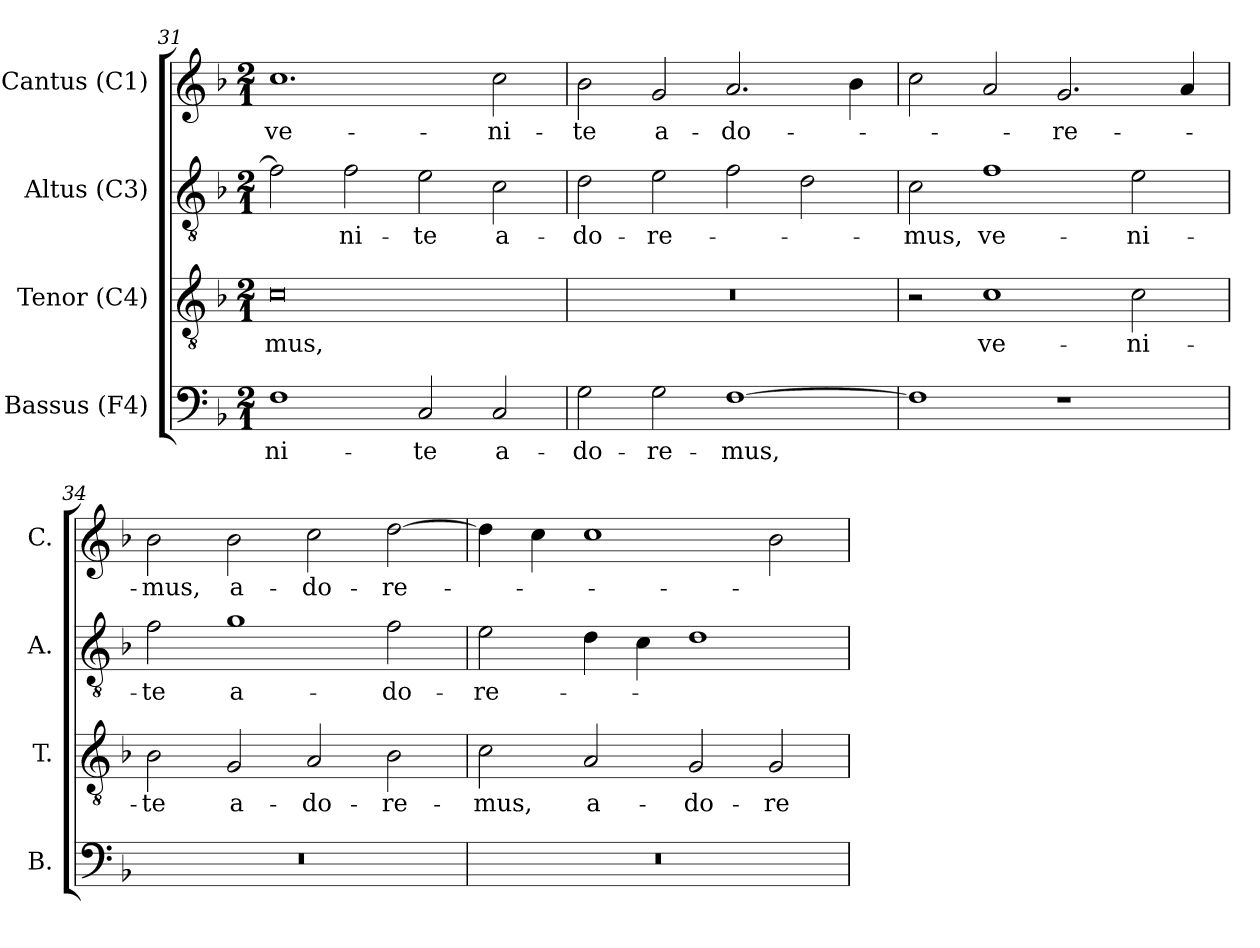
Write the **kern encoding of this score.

**kern	**text	**kern	**text	**kern	**text	**kern	**text
*part4	*part4	*part3	*part3	*part2	*part2	*part1	*part1
*staff4	*staff4	*staff3	*staff3	*staff2	*staff2	*staff1	*staff1
*I"Bassus (F4)	*	*I"Tenor (C4)	*	*I"Altus (C3)	*	*I"Cantus (C1)	*
*I'B.	*	*I'T.	*	*I'A.	*	*I'C.	*
*clefF4	*	*clefGv2	*	*clefGv2	*	*clefG2	*
*	*	*ITrd7c12	*	*ITrd7c12	*	*	*
*k[b-]	*	*k[b-]	*	*k[b-]	*	*k[b-]	*
*F:	*	*F:	*	*F:	*	*F:	*
*M2/1	*	*M2/1	*	*M2/1	*	*M2/1	*
=31	=31	=31	=31	=31	=31	=31	=31
!	!LO:LY:b:color=#000000	!	!	!	!	!	!
!	!	!	!LO:LY:b:color=#000000	!	!	!	!
!	!	!	!	!	!	!	!LO:LY:b:color=#000000
1Fi	-ni-	0Ci	-mus,	2Fi\]	.	1.cci	ve-
!	!	!	!	!	!LO:LY:b:color=#000000	!	!
.	.	.	.	2Fi\	-ni-	.	.
!	!LO:LY:b:color=#000000	!	!	!	!	!	!
!	!	!	!	!	!LO:LY:b:color=#000000	!	!
2Ci/	-te	.	.	2Ei\	-te	.	.
!	!LO:LY:b:color=#000000	!	!	!	!	!	!
!	!	!	!	!	!LO:LY:b:color=#000000	!	!
!	!	!	!	!	!	!	!LO:LY:b:color=#000000
2Ci/	a-	.	.	2Ci\	a-	2cci\	-ni-
=32	=32	=32	=32	=32	=32	=32	=32
!	!LO:LY:b:color=#000000	!LO:N:vis=1	!	!	!	!	!
!	!	!	!	!	!LO:LY:b:color=#000000	!	!
!	!	!	!	!	!	!	!LO:LY:b:color=#000000
2Gi\	-do-	0r	.	2Di\	-do-	2b-i\	-te
!	!LO:LY:b:color=#000000	!	!	!	!	!	!
!	!	!	!	!	!LO:LY:b:color=#000000	!	!
!	!	!	!	!	!	!	!LO:LY:b:color=#000000
2Gi\	-re-	.	.	2Ei\	-re-	2gi/	a-
!	!LO:LY:b:color=#000000	!	!	!	!	!	!
!	!	!	!	!	!	!	!LO:LY:b:color=#000000
[1Fi	-mus,	.	.	2Fi\	.	2.ai/	-do-
.	.	.	.	2Di\	.	.	.
.	.	.	.	.	.	4b-i\	.
!!LO:LB:g=z
=33	=33	=33	=33	=33	=33	=33	=33
!	!	!	!	!	!LO:LY:b:color=#000000	!	!
1Fi]	.	2r	.	2Ci\	-mus,	2cci\	.
!	!	!	!LO:LY:b:color=#000000	!	!	!	!
!	!	!	!	!	!LO:LY:b:color=#000000	!	!
.	.	1Ci	ve-	1Fi	ve-	2ai/	.
!	!	!	!	!	!	!	!LO:LY:b:color=#000000
1r	.	.	.	.	.	2.gi/	-re-
!	!	!	!LO:LY:b:color=#000000	!	!	!	!
!	!	!	!	!	!LO:LY:b:color=#000000	!	!
.	.	2Ci\	-ni-	2Ei\	-ni-	.	.
.	.	.	.	.	.	4ai/	.
=34	=34	=34	=34	=34	=34	=34	=34
!LO:N:vis=1	!	!	!	!	!	!	!
!	!	!	!LO:LY:b:color=#000000	!	!	!	!
!	!	!	!	!	!LO:LY:b:color=#000000	!	!
!	!	!	!	!	!	!	!LO:LY:b:color=#000000
0r	.	2BB-i\	-te	2Fi\	-te	2b-i\	-mus,
!	!	!	!LO:LY:b:color=#000000	!	!	!	!
!	!	!	!	!	!LO:LY:b:color=#000000	!	!
!	!	!	!	!	!	!	!LO:LY:b:color=#000000
.	.	2GGi/	a-	1Gi	a-	2b-i\	a-
!	!	!	!LO:LY:b:color=#000000	!	!	!	!
!	!	!	!	!	!	!	!LO:LY:b:color=#000000
.	.	2AAi/	-do-	.	.	2cci\	-do-
!	!	!	!LO:LY:b:color=#000000	!	!	!	!
!	!	!	!	!	!LO:LY:b:color=#000000	!	!
!	!	!	!	!	!	!	!LO:LY:b:color=#000000
.	.	2BB-i\	-re-	2Fi\	-do-	[2ddi\	-re-
=35	=35	=35	=35	=35	=35	=35	=35
!LO:N:vis=1	!	!	!	!	!	!	!
!	!	!	!LO:LY:b:color=#000000	!	!	!	!
!	!	!	!	!	!LO:LY:b:color=#000000	!	!
0r	.	2Ci\	-mus,	2Ei\	-re-	4ddi\]	.
.	.	.	.	.	.	4cci\	.
!	!	!	!LO:LY:b:color=#000000	!	!	!	!
.	.	2AAi/	a-	4Di\	.	1cci	.
.	.	.	.	4Ci\	.	.	.
!	!	!	!LO:LY:b:color=#000000	!	!	!	!
.	.	2GGi/	-do-	1Di	.	.	.
!	!	!	!LO:LY:b:color=#000000	!	!	!	!
.	.	2GGi/	-re-	.	.	2b-i\	.
=	=	=	=	=	=	=	=
*-	*-	*-	*-	*-	*-	*-	*-
